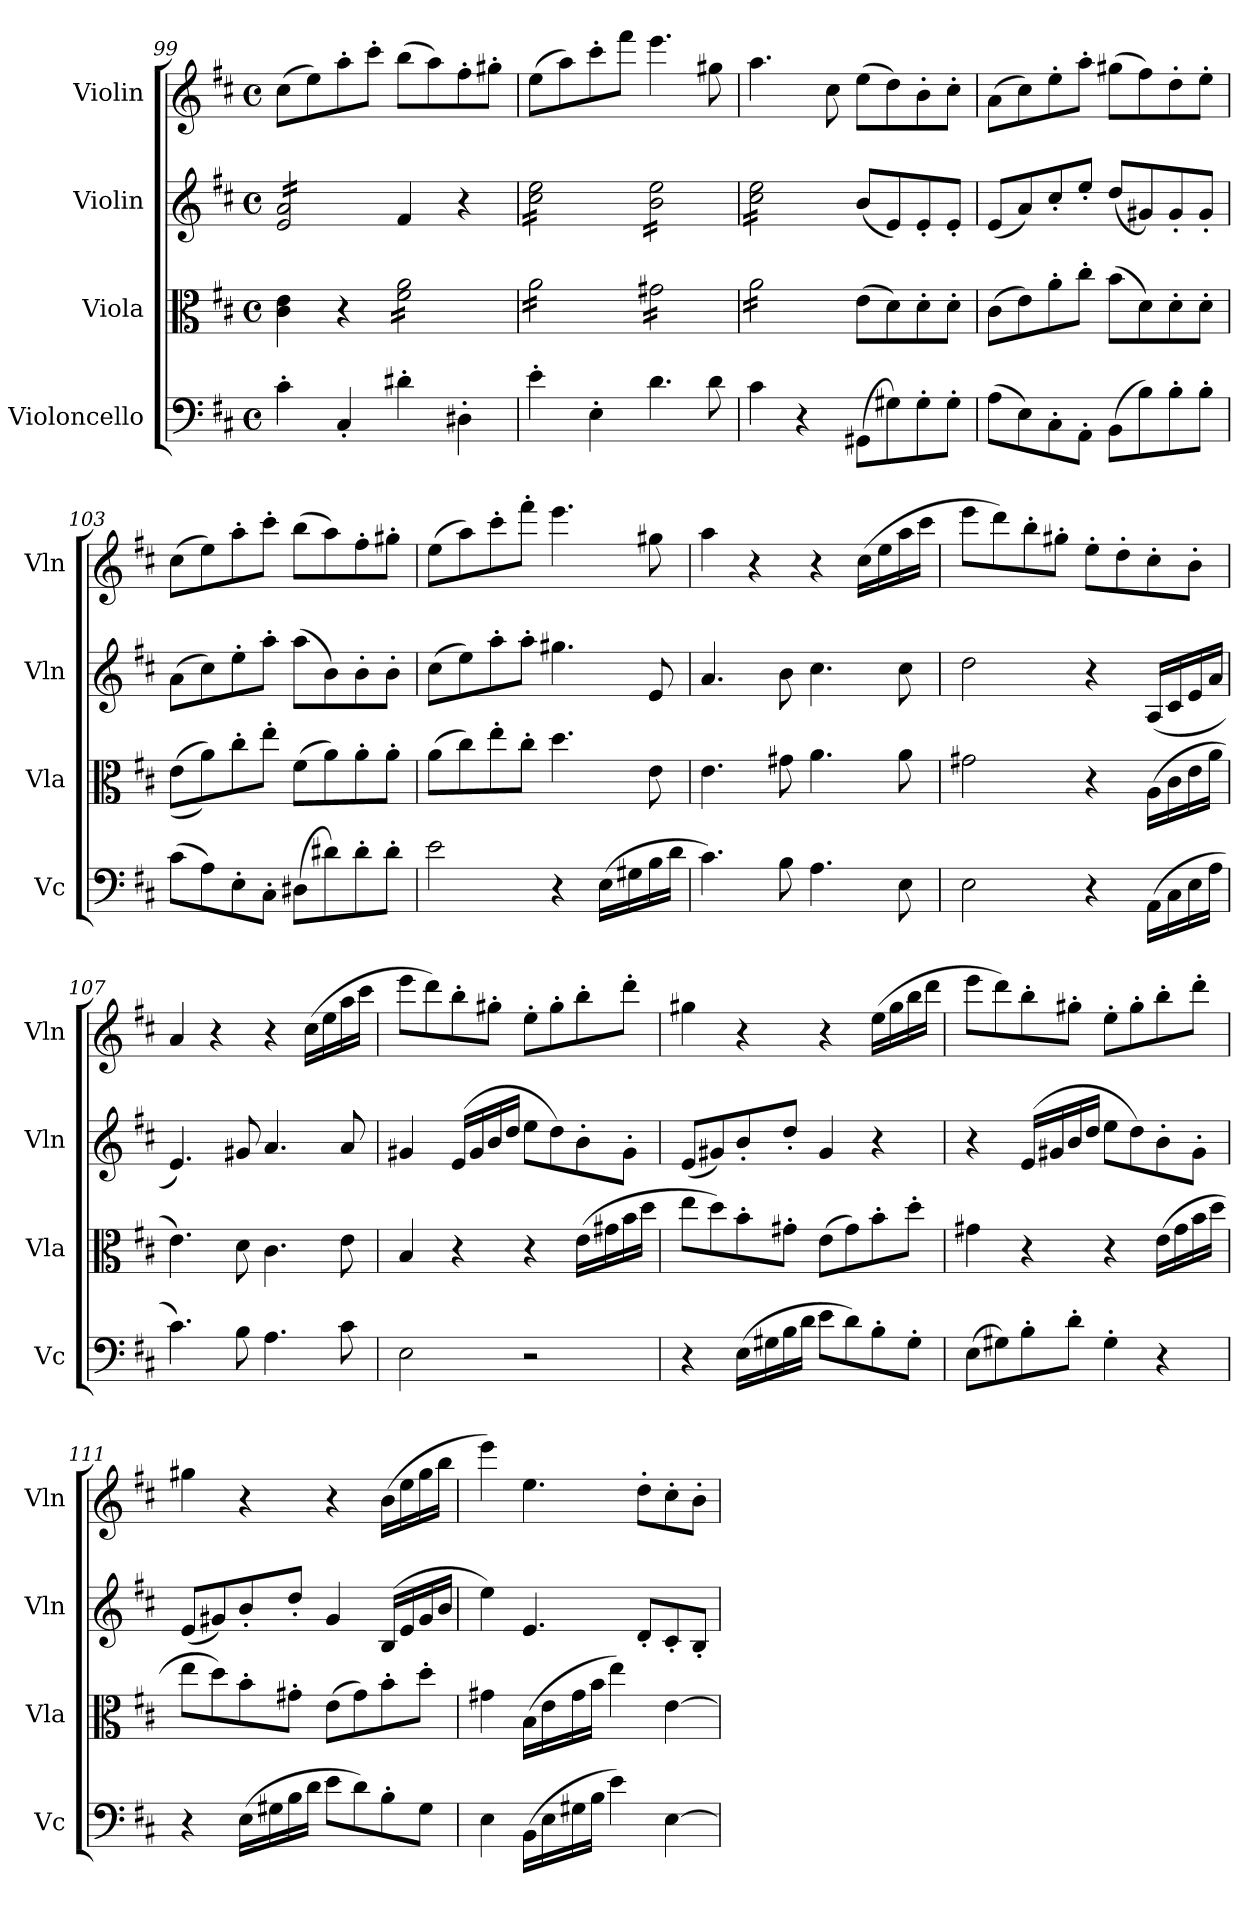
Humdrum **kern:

**kern	**kern	**kern	**kern
*part4	*part3	*part2	*part1
*staff4	*staff3	*staff2	*staff1
*I"Violoncello	*I"Viola	*I"Violin	*I"Violin
*I'Vc	*I'Vla	*I'Vln	*I'Vln
*clefF4	*clefC3	*clefG2	*clefG2
*k[f#c#]	*k[f#c#]	*k[f#c#]	*k[f#c#]
*M4/4	*M4/4	*M4/4	*M4/4
*met(c)	*met(c)	*met(c)	*met(c)
=99	=99	=99	=99
*	*	*tremolo	*
4c#'\	4c#\ 4e\	16e/ 16a/LL	(>8cc#\L
.	.	16e/ 16a/	.
.	.	16e/ 16a/	8ee\)
.	.	16e/ 16a/	.
4C#'/	4r	16e/ 16a/	8aa'\
.	.	16e/ 16a/	.
.	.	16e/ 16a/	8ccc#'\J
.	.	16e/ 16a/JJ	.
*	*	*Xtremolo	*
*	*tremolo	*	*
4d#X'\	16f#\ 16a\LL	4f#/	(>8bb\L
.	16f#\ 16a\	.	.
.	16f#\ 16a\	.	8aa\)
.	16f#\ 16a\	.	.
4D#X'\	16f#\ 16a\	4r	8ff#'\
.	16f#\ 16a\	.	.
.	16f#\ 16a\	.	8gg#X'\J
.	16f#\ 16a\JJ	.	.
=100	=100	=100	=100
*	*	*tremolo	*
4e'\	16a\LL	16cc#\ 16ee\LL	(>8ee\L
.	16a\	16cc#\ 16ee\	.
.	16a\	16cc#\ 16ee\	8aa\)
.	16a\	16cc#\ 16ee\	.
4E'\	16a\	16cc#\ 16ee\	8ccc#'\
.	16a\	16cc#\ 16ee\	.
.	16a\	16cc#\ 16ee\	8fff#\J
.	16a\JJ	16cc#\ 16ee\JJ	.
4.d\	16g#X\LL	16b\ 16ee\LL	4.eee\
.	16g#X\	16b\ 16ee\	.
.	16g#X\	16b\ 16ee\	.
.	16g#X\	16b\ 16ee\	.
.	16g#X\	16b\ 16ee\	.
.	16g#X\	16b\ 16ee\	.
8d\	16g#X\	16b\ 16ee\	8gg#X\
.	16g#X\JJ	16b\ 16ee\JJ	.
=101	=101	=101	=101
4c#\	16a\LL	16cc#\ 16ee\LL	4.aa\
.	16a\	16cc#\ 16ee\	.
.	16a\	16cc#\ 16ee\	.
.	16a\	16cc#\ 16ee\	.
4r	16a\	16cc#\ 16ee\	.
.	16a\	16cc#\ 16ee\	.
.	16a\	16cc#\ 16ee\	8cc#\
.	16a\JJ	16cc#\ 16ee\JJ	.
*	*	*Xtremolo	*
*	*Xtremolo	*	*
(>8GG#X\L	(>8e\L	(8b/L	(>8ee\L
8G#X\)	8d\)	8e/)	8dd\)
8G#'\	8d'\	8e'/	8b'\
8G#'\J	8d'\J	8e'/J	8cc#'\J
=102	=102	=102	=102
(>8A\L	(>8c#\L	(8e/L	(>8a\L
8E\)	8e\)	8a/)	8cc#\)
8C#'\	8a'\	8cc#'/	8ee'\
8AA'\J	8cc#'\J	8ee'/J	8aa'\J
(>8BB\L	(>8b\L	(8dd/L	(>8gg#X\L
8B\)	8d\)	8g#X/)	8ff#\)
8B'\	8d'\	8g#'/	8dd'\
8B'\J	8d'\J	8g#'/J	8ee'\J
!!LO:PB:g=z
=103	=103	=103	=103
(>8c#\L	(>(>8e\L	(>8a\L	(>8cc#\L
8A\)	8a\))	8cc#\)	8ee\)
8E'\	8cc#'\	8ee'\	8aa'\
8C#'\J	8ee'\J	8aa'\J	8ccc#'\J
(>8D#X\L	(>8f#\L	(>8aa\L	(>8bb\L
8d#X\)	8a\)	8b\)	8aa\)
8d#'\	8a'\	8b'\	8ff#'\
8d#'\J	8a'\J	8b'\J	8gg#X'\J
=104	=104	=104	=104
2e\	(>8a\L	(>8cc#\L	(>8ee\L
.	8cc#\)	8ee\)	8aa\)
.	8ee'\	8aa'\	8ccc#'\
.	8cc#'\J	8aa'\J	8fff#'\J
4r	4.dd\	4.gg#X\	4.eee\
(>16E\LL	.	.	.
16G#X\	.	.	.
16B\	8e\	8e/	8gg#X\
16d\JJ	.	.	.
=105	=105	=105	=105
4.c#\)	4.e\	4.a/	4aa\
.	.	.	4r
8B\	8g#X\	8b\	.
4.A\	4.a\	4.cc#\	4r
.	.	.	(>16cc#\LL
.	.	.	16ee\
8E\	8a\	8cc#\	16aa\
.	.	.	16ccc#\JJ
=106	=106	=106	=106
2E\	2g#X\	2dd\	8eee\L
.	.	.	8ddd\)
.	.	.	8bb'\
.	.	.	8gg#X'\J
4r	4r	4r	8ee'\L
.	.	.	8dd'\
(>16AA\LL	(>16A\LL	(16A/LL	8cc#'\
16C#\	16c#\	16c#/	.
16E\	16e\	16e/	8b'\J
16A\JJ	16a\JJ	16a/JJ	.
=107	=107	=107	=107
4.c#\)	4.e\)	4.e/)	4a/
.	.	.	4r
8B\	8d\	8g#X/	.
4.A\	4.c#\	4.a/	4r
.	.	.	(>16cc#\LL
.	.	.	16ee\
8c#\	8e\	8a/	16aa\
.	.	.	16ccc#\JJ
!!LO:LB:g=z
=108	=108	=108	=108
2E\	4B/	4g#X/	8eee\L
.	.	.	8ddd\)
.	4r	(>16e/LL	8bb'\
.	.	16g#/	.
.	.	16b/	8gg#X'\J
.	.	16dd/JJ	.
2r	4r	8ee\L	8ee'\L
.	.	8dd\)	8gg#'\
.	(>16e\LL	8b'\	8bb'\
.	16g#X\	.	.
.	16b\	8g#'\J	8ddd'\J
.	16dd\JJ	.	.
=109	=109	=109	=109
4r	8ee\L	(8e/L	4gg#X\
.	8dd\)	8g#X/)	.
(>16E\LL	8b'\	8b'/	4r
16G#X\	.	.	.
16B\	8g#X'\J	8dd'/J	.
16d\JJ	.	.	.
8e\L	(>8e\L	4g#/	4r
8d\)	8g#\)	.	.
8B'\	8b'\	4r	(>16ee\LL
.	.	.	16gg#\
8G#'\J	8dd'\J	.	16bb\
.	.	.	16ddd\JJ
=110	=110	=110	=110
(>8E\L	4g#X\	4r	8eee\L
8G#X\)	.	.	8ddd\)
8B'\	4r	(>16e/LL	8bb'\
.	.	16g#X/	.
8d'\J	.	16b/	8gg#X'\J
.	.	16dd/JJ	.
4G#'\	4r	8ee\L	8ee'\L
.	.	8dd\)	8gg#'\
4r	(>16e\LL	8b'\	8bb'\
.	16g#\	.	.
.	16b\	8g#'\J	8ddd'\J
.	16dd\JJ	.	.
=111	=111	=111	=111
4r	8ee\L	(8e/L	4gg#X\
.	8dd\)	8g#X/)	.
(>16E\LL	8b'\	8b'/	4r
16G#X\	.	.	.
16B\	8g#X'\J	8dd'/J	.
16d\JJ	.	.	.
8e\L	(>8e\L	4g#/	4r
8d\)	8g#\)	.	.
8B'\	8b'\	(16B/LL	(>16b\LL
.	.	16e/	16ee\
8G#\J	8dd'\J	16g#/	16gg#\
.	.	16b/JJ	16bb\JJ
!!LO:LB:g=z
=112	=112	=112	=112
4E\	4g#X\	4ee\)	4eee\)
(>16BB\LL	(>16B\LL	4.e/	4.ee\
16E\	16e\	.	.
16G#X\	16g#\	.	.
16B\JJ	16b\JJ	.	.
4e\)	4ee\)	.	.
.	.	8d'/L	8dd'\L
[4E\	[4e\	8c#'/	8cc#'\
.	.	8B'/J	8b'\J
=	=	=	=
*-	*-	*-	*-
